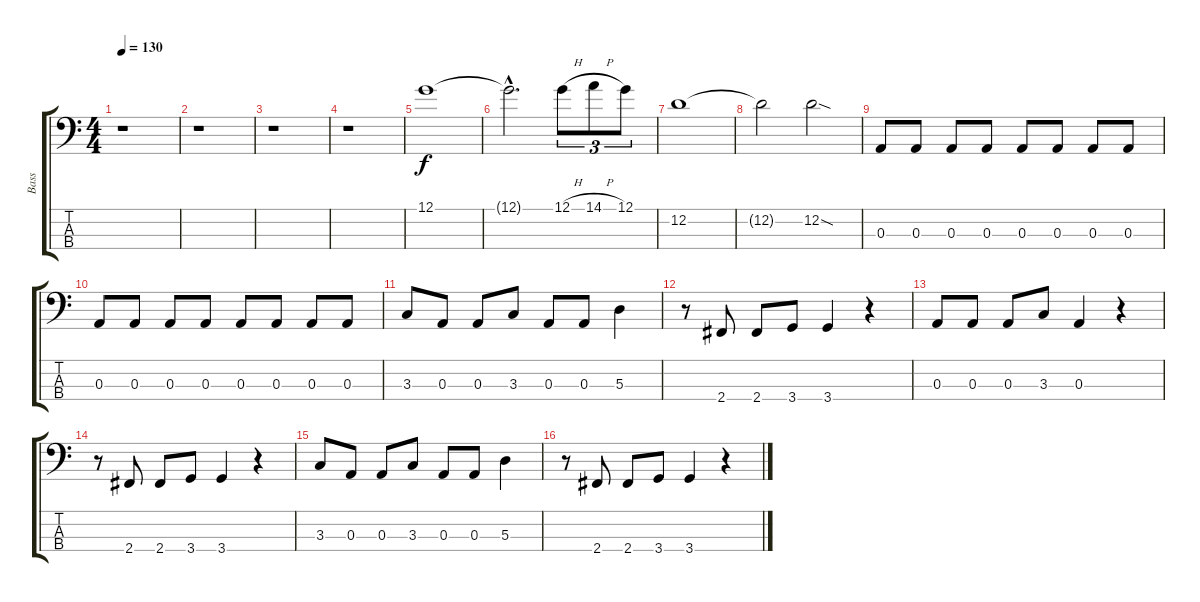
\track ("Bass" "Bass") {instrument slapbass1}
\staff {score tabs}
\tuning (G2 D2 A1 E1) {hide}
\ts (4 4)
\tempo 130
\clef f4
\ks c
r.1{dy f instrument slapbass1} |
r.1 |
r.1 |
r.1 |
12.1.1 |
12.1{hac t}.2{d} 12.1{h}.8{tu (3 2)} 14.1{h}.8{tu (3 2)} 12.1.8{tu (3 2)} |
12.2.1 |
12.2{t}.2 12.2{sod}.2 |
0.3.8 0.3.8 0.3.8 0.3.8 0.3.8 0.3.8 0.3.8 0.3.8 |
0.3.8 0.3.8 0.3.8 0.3.8 0.3.8 0.3.8 0.3.8 0.3.8 |
3.3.8 0.3.8 0.3.8 3.3.8 0.3.8 0.3.8 5.3.4 |
r.8 2.4.8 2.4.8 3.4.8 3.4.4 r.4 |
0.3.8 0.3.8 0.3.8 3.3.8 0.3.4 r.4 |
r.8 2.4.8 2.4.8 3.4.8 3.4.4 r.4 |
3.3.8 0.3.8 0.3.8 3.3.8 0.3.8 0.3.8 5.3.4 |
r.8 2.4.8 2.4.8 3.4.8 3.4.4 r.4
